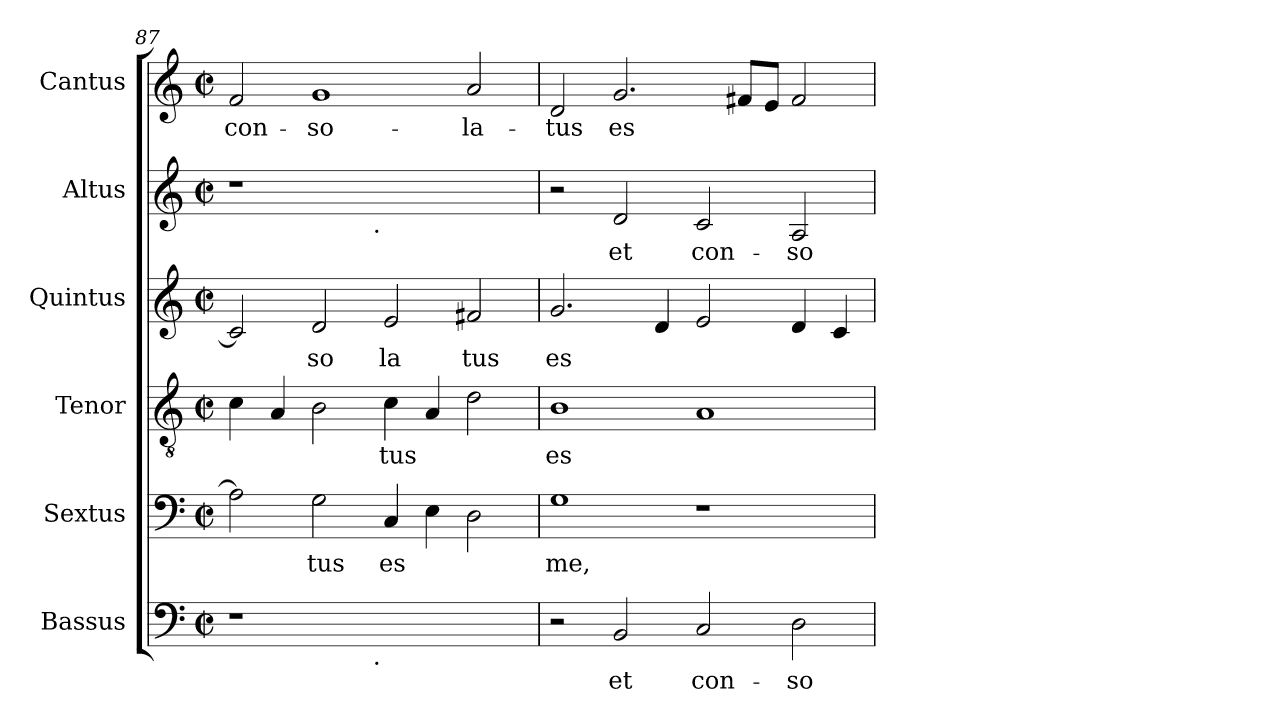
**kern	**text	**kern	**text	**kern	**text	**kern	**text	**kern	**text	**kern	**text
*part6	*part6	*part5	*part5	*part4	*part4	*part3	*part3	*part2	*part2	*part1	*part1
*staff6	*staff6	*staff5	*staff5	*staff4	*staff4	*staff3	*staff3	*staff2	*staff2	*staff1	*staff1
*I"Bassus	*	*I"Sextus	*	*I"Tenor	*	*I"Quintus	*	*I"Altus	*	*I"Cantus	*
*clefF4	*	*clefF4	*	*clefGv2	*	*clefG2	*	*clefG2	*	*clefG2	*
*k[]	*	*k[]	*	*k[]	*	*k[]	*	*k[]	*	*k[]	*
*C:	*	*C:	*	*C:	*	*C:	*	*C:	*	*C:	*
*M2/2	*	*M2/2	*	*M2/2	*	*M2/2	*	*M2/2	*	*M2/2	*
*met(c|)	*	*met(c|)	*	*met(c|)	*	*met(c|)	*	*met(c|)	*	*met(c|)	*
=87	=87	=87	=87	=87	=87	=87	=87	=87	=87	=87	=87
!	!	!	!LO:LY:b:cj	!	!LO:LY:b:cj	!	!LO:LY:b:cj	!	!	!	!LO:LY:b:cj
*^	*	*	*	*	*	*	*	*^	*	*	*
1r	2ryy	.	2A\]	.	4c\	.	2c/]	.	1r	2ryy	.	2f/	con-
!	!	!	!	!	!	!LO:LY:b:cj	!	!	!	!	!	!	!
.	.	.	.	.	4A/	.	.	.	.	.	.	.	.
!	!	!	!	!LO:LY:b:cj	!	!LO:LY:b:cj	!	!LO:LY:b:cj	!	!	!	!	!LO:LY:b:cj
.	4...ryy	.	2G\	tus	2B\	.	2d/	so	.	4...ryy	.	1g	-so-
!	!	!	!	!	!	!	!	!	!	!LO:TX:b:t=.	!	!	!
!	!LO:TX:b:t=.	!	!	!	!	!	!	!	!	!	!	!	!
.	1ryy	.	.	.	.	.	.	.	.	1ryy	.	.	.
!	!	!	!	!LO:LY:b:cj	!	!LO:LY:b:cj	!	!LO:LY:b:cj	!	!	!	!	!
1ryy	.	.	4C/	es	4c\	tus	2e/	la	1ryy	.	.	.	.
!	!	!	!	!LO:LY:b:cj	!	!LO:LY:b:cj	!	!	!	!	!	!	!
.	.	.	4E\	.	4A/	.	.	.	.	.	.	.	.
!	!	!	!	!LO:LY:b:cj	!	!LO:LY:b:cj	!	!LO:LY:b:cj	!	!	!	!	!LO:LY:b:cj
.	.	.	2D\	.	2d\	.	2f#X/	tus	.	.	.	2a/	-la-
.	32ryy	.	.	.	.	.	.	.	.	32ryy	.	.	.
!!LO:LB:g=z
=88	=88	=88	=88	=88	=88	=88	=88	=88	=88	=88	=88	=88	=88
!	!	!	!	!LO:LY:b:cj	!	!LO:LY:b:cj	!	!LO:LY:b:cj	!	!	!	!	!LO:LY:b:cj
*v	*v	*	*	*	*	*	*	*	*v	*v	*	*	*
2r	.	1G	me,	1B	es	2.g/	es	2r	.	2d/	-tus
!	!LO:LY:b:cj	!	!	!	!	!	!	!	!LO:LY:b:cj	!	!LO:LY:b:cj
2BB/	et	.	.	.	.	.	.	2d/	et	2.g/	es
!	!	!	!	!	!	!	!LO:LY:b:cj	!	!	!	!
.	.	.	.	.	.	4d/	.	.	.	.	.
!	!LO:LY:b:cj	!	!	!	!LO:LY:b:cj	!	!LO:LY:b:cj	!	!LO:LY:b:cj	!	!
2C/	con-	1r	.	1A	.	2e/	.	2c/	con-	.	.
!	!	!	!	!	!	!	!	!	!	!	!LO:LY:b:cj
.	.	.	.	.	.	.	.	.	.	8f#/L	.
!	!	!	!	!	!	!	!	!	!	!	!LO:LY:b:cj
.	.	.	.	.	.	.	.	.	.	8e/J	.
!	!LO:LY:b:cj	!	!	!	!	!	!LO:LY:b:cj	!	!LO:LY:b:cj	!	!LO:LY:b:cj
2D\	-so-	.	.	.	.	4d/	.	2A/	-so-	2f#/	.
!	!	!	!	!	!	!	!LO:LY:b:cj	!	!	!	!
.	.	.	.	.	.	4c/	.	.	.	.	.
=	=	=	=	=	=	=	=	=	=	=	=
*-	*-	*-	*-	*-	*-	*-	*-	*-	*-	*-	*-
